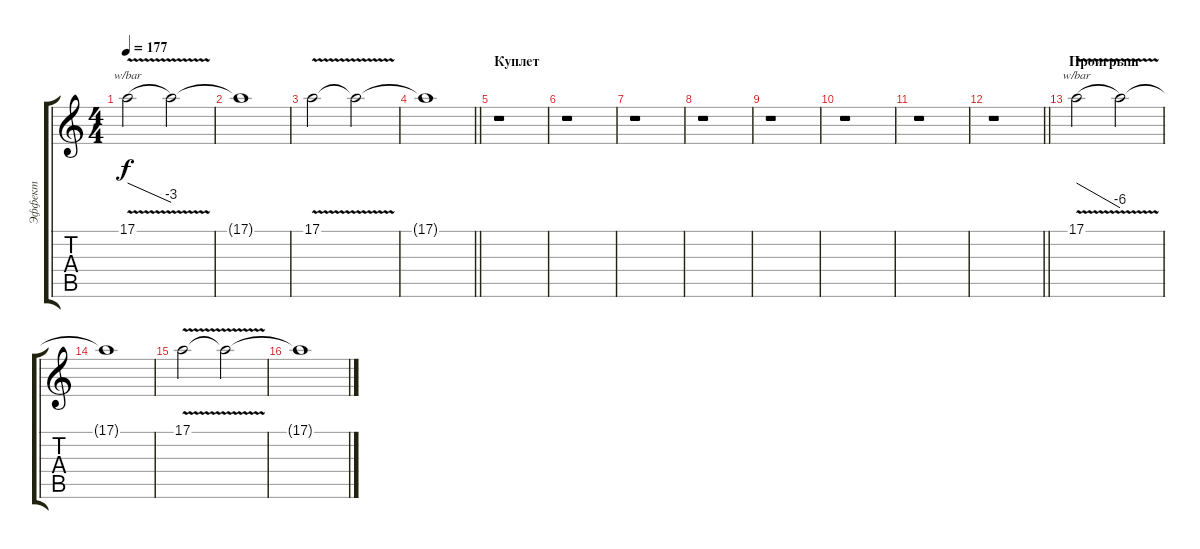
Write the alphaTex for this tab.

\track ("Эффект" "Эффект") {instrument fx1rain}
\staff {score tabs}
\tuning (E4 B3 G3 D3 A2 E2) {hide}
\ts (4 4)
\tempo 177
\clef g2
\ks c
17.1{v}.2{tbe (dive default 0 0 60 -12) dy f balance 0} 17.1{t}.2 |
17.1{t}.1{balance 16} |
17.1{v}.2{balance 8} 17.1{t}.2 |
\barLineRight lightlight
17.1{t}.1 |
\section ("" "Куплет")
r.1 |
r.1 |
r.1 |
r.1 |
r.1 |
r.1 |
r.1 |
\barLineRight lightlight
r.1 |
\section ("" "Проигрыш")
17.1{v}.2{tbe (dive default 0 0 60 -24) balance 0} 17.1{t}.2 |
17.1{t}.1{balance 16} |
17.1{v}.2{balance 8} 17.1{t}.2 |
17.1{t}.1
